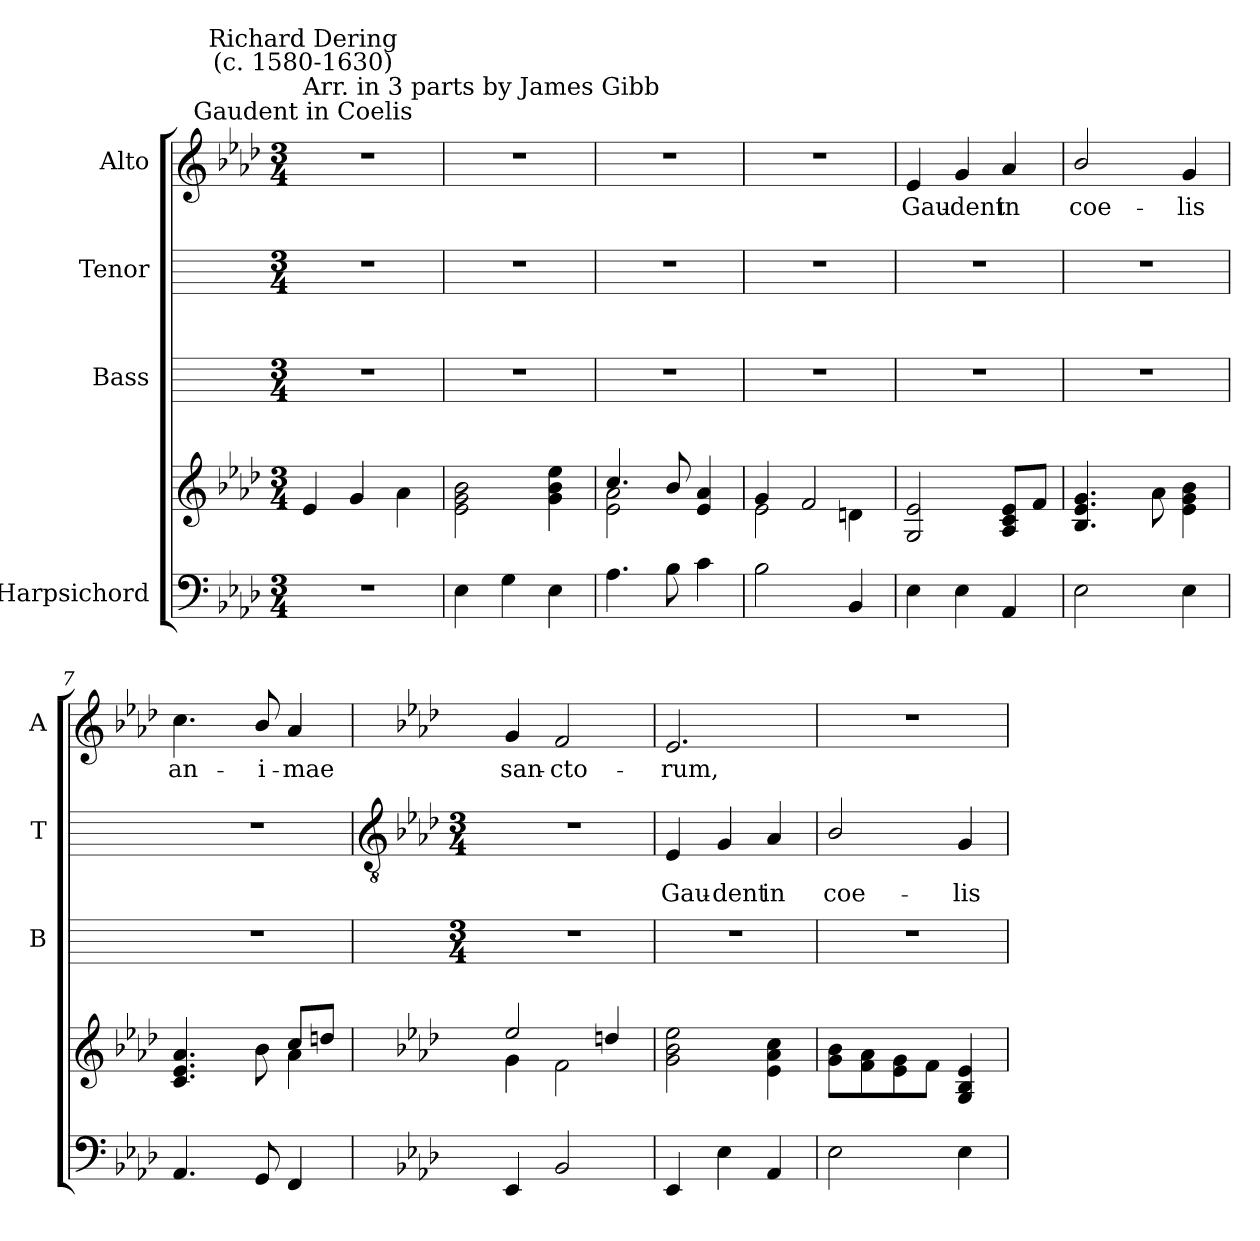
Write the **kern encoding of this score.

**kern	**kern	**kern	**kern	**text	**kern	**text
*part4	*part4	*part3	*part2	*part2	*part1	*part1
*staff5	*staff4	*staff3	*staff2	*staff2	*staff1	*staff1
*I"Harpsichord	*	*I"Bass	*I"Tenor	*	*I"Alto	*
*	*	*I'B	*I'T	*	*I'A	*
*clefF4	*clefG2	*	*	*	*clefG2	*
*k[b-e-a-d-]	*k[b-e-a-d-]	*	*	*	*k[b-e-a-d-]	*
*A-:	*A-:	*	*	*	*A-:	*
*M3/4	*M3/4	*M3/4	*M3/4	*	*M3/4	*
=1	=1	=1	=1	=1	=1	=1
!	!	!	!	!	!LO:TX:a:cj:t=Gaudent in Coelis	!
!	!	!	!	!	!LO:TX:a:t=Arr. in 3 parts by James Gibb	!
!	!	!	!	!	!LO:TX:a:cj:t=Richard Dering\n(c. 1580-1630)	!
!LO:N:vis=1	!	!	!	!	!LO:N:vis=1	!
*	*^	*	*	*	*	*
2.r	4e-/	2ryy	2.r	2.r	.	2.r	.
.	4g/	.	.	.	.	.	.
.	4ryy	4a-\	.	.	.	.	.
=2	=2	=2	=2	=2	=2	=2	=2
!	!LO:N:vis=1	!	!	!	!	!LO:N:vis=1	!
4E-	2.ryy	2e-\ 2g\ 2b-\	2.r	2.r	.	2.r	.
4G	.	.	.	.	.	.	.
4E-	.	4g\ 4b-\ 4ee-\	.	.	.	.	.
=3	=3	=3	=3	=3	=3	=3	=3
!	!	!	!	!	!	!LO:N:vis=1	!
4.A-	4.cc/	2e-\ 2a-\	2.r	2.r	.	2.r	.
8B-	8b-/	.	.	.	.	.	.
4c	4e-/ 4a-/	4ryy	.	.	.	.	.
=4	=4	=4	=4	=4	=4	=4	=4
!	!	!	!	!	!	!LO:N:vis=1	!
2B-	4g/	2e-\	2.r	2.r	.	2.r	.
.	2f/	.	.	.	.	.	.
4BB-	.	4dn\	.	.	.	.	.
=5	=5	=5	=5	=5	=5	=5	=5
!	!	!LO:N:vis=1	!	!	!	!	!LO:LY:b
4E-	2G/ 2e-/	2.ryy	2.r	2.r	.	4e-	Gau-
!	!	!	!	!	!	!	!LO:LY:b
4E-	.	.	.	.	.	4g	-dent
!	!	!	!	!	!	!	!LO:LY:b
4AA-	8A-/ 8c/ 8e-/L	.	.	.	.	4a-	in
.	8f/J	.	.	.	.	.	.
=6	=6	=6	=6	=6	=6	=6	=6
!	!	!	!	!	!	!	!LO:LY:b
2E-	4.B-/ 4.e-/ 4.g/	4ryy	2.r	2.r	.	2b-/	coe-
.	.	8ryy	.	.	.	.	.
.	8ryy	8a-\	.	.	.	.	.
!	!	!	!	!	!	!	!LO:LY:b
4E-	4ryy	4e-\ 4g\ 4b-\	.	.	.	4g	-lis
=7	=7	=7	=7	=7	=7	=7	=7
!	!	!	!	!	!	!	!LO:LY:b
4.AA-	4.c/ 4.e-/ 4.a-/	4ryy	2.r	2.r	.	4.cc	an-
.	.	8ryy	.	.	.	.	.
!	!	!	!	!	!	!	!LO:LY:b
8GG	8ryy	8b-\	.	.	.	8b-/	-i-
!	!	!	!	!	!	!	!LO:LY:b
4FF	8cc/L	4a-\	.	.	.	4a-	-mae
.	8ddn/J	.	.	.	.	.	.
!!LO:LB:g=z
=8	=8	=8	=8	=8	=8	=8	=8
*	*	*	*	*clefGv2	*	*	*
*	*	*	*	*k[b-e-a-d-]	*	*	*
*	*	*	*	*A-:	*	*	*
*	*	*	*M3/4	*M3/4	*	*	*
!	!	!	!	!LO:N:vis=1	!	!	!LO:LY:b
4EE-	2ee-/	4g\	2.r	2.r	.	4g	san-
!	!	!	!	!	!	!	!LO:LY:b
2BB-	.	2f\	.	.	.	2f	-cto-
.	4ddn/	.	.	.	.	.	.
=9	=9	=9	=9	=9	=9	=9	=9
!	!LO:N:vis=1	!	!	!	!LO:LY:b	!	!LO:LY:b
4EE-	2.ryy	2g\ 2b-\ 2ee-\	2.r	4E-	Gau-	2.e-	-rum,
!	!	!	!	!	!LO:LY:b	!	!
4E-	.	.	.	4G	-dent	.	.
!	!	!	!	!	!LO:LY:b	!	!
4AA-	.	4e-\ 4a-\ 4cc\	.	4A-	in	.	.
=10	=10	=10	=10	=10	=10	=10	=10
!	!	!	!	!	!LO:LY:b	!LO:N:vis=1	!
2E-	2ryy	8g\ 8b-\L	2.r	2B-/	coe-	2.r	.
.	.	8f\ 8a-\	.	.	.	.	.
.	.	8e-\ 8g\	.	.	.	.	.
.	.	8f\J	.	.	.	.	.
!	!	!	!	!	!LO:LY:b	!	!
4E-	4G/ 4B-/ 4e-/	4ryy	.	4G	-lis	.	.
*	*v	*v	*	*	*	*	*
=	=	=	=	=	=	=
*-	*-	*-	*-	*-	*-	*-
